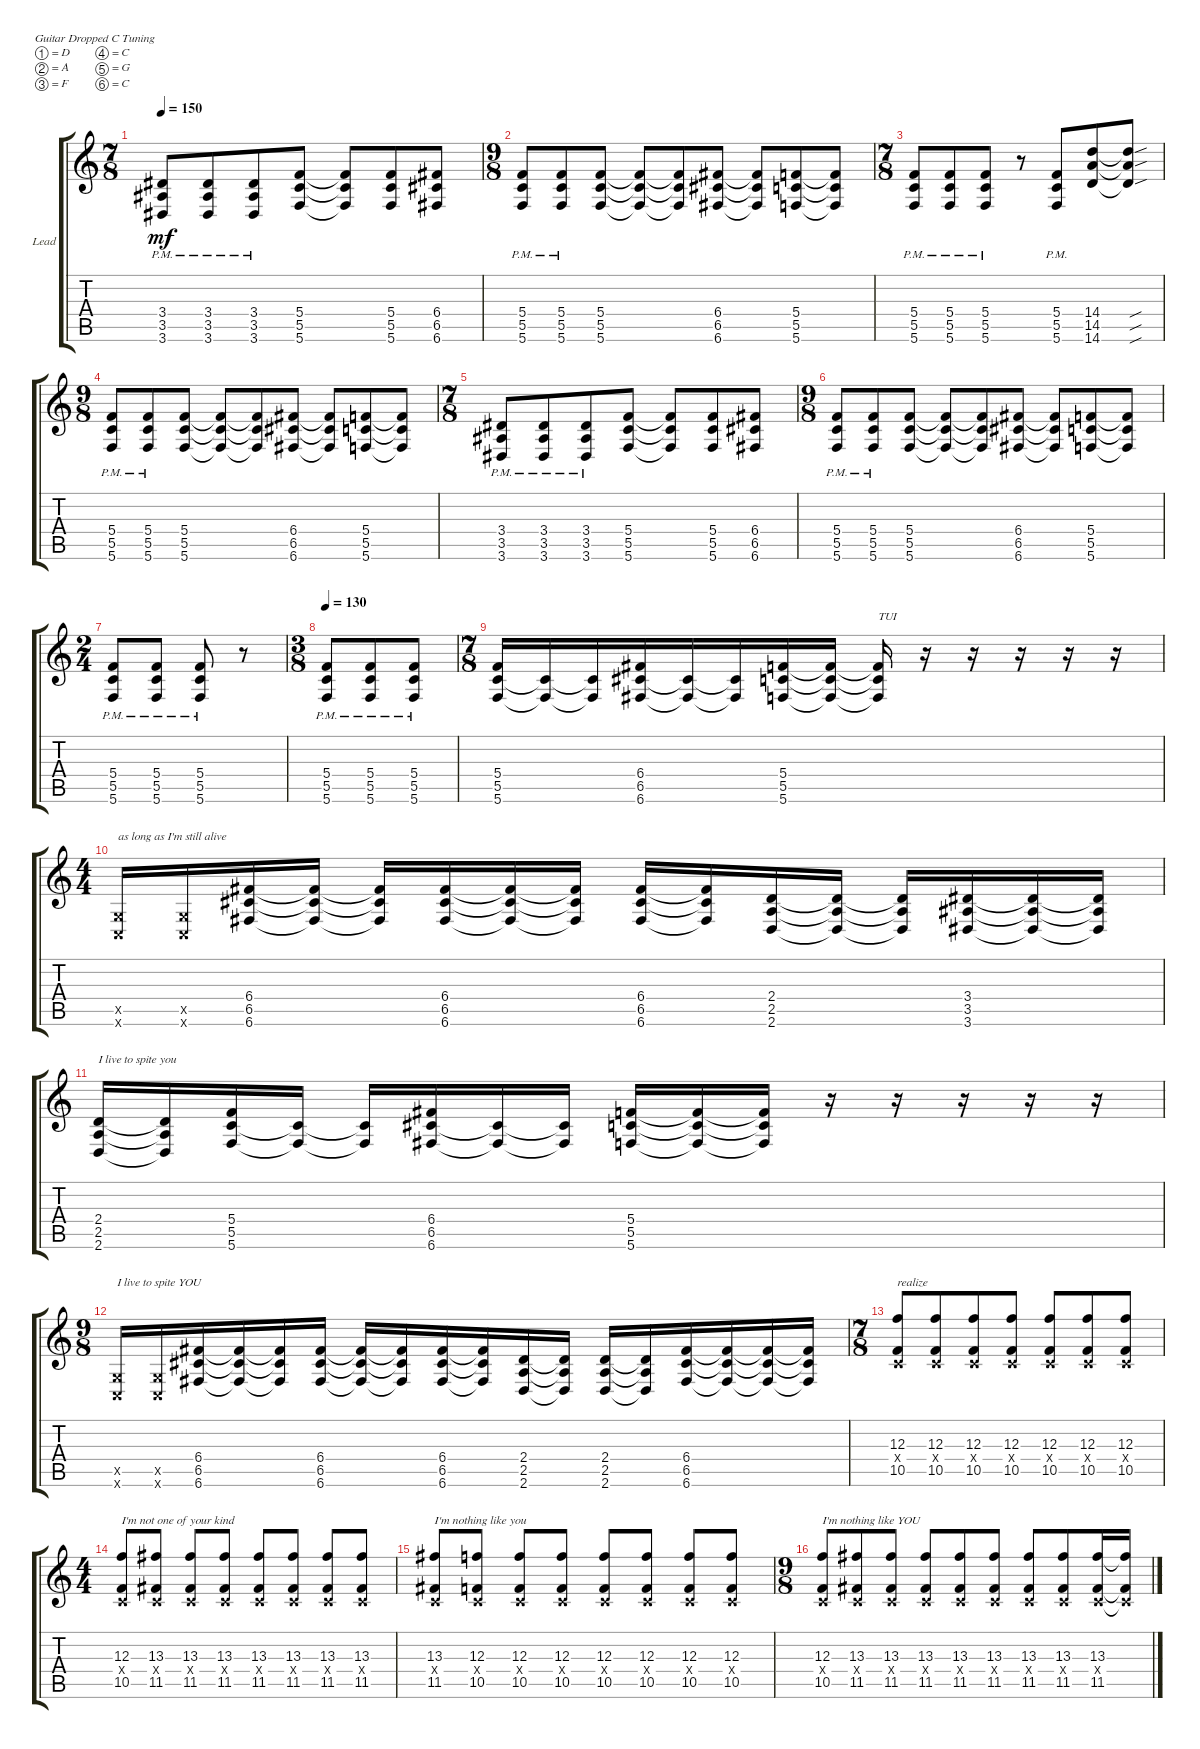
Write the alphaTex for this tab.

\defaultSystemsLayout 4
\bracketExtendMode groupsimilarinstruments
\firstSystemTrackNameOrientation horizontal
\otherSystemsTrackNameOrientation horizontal
\track ("Lead Guitar" "Lead") {instrument acousticguitarsteel}
\staff {score tabs}
\tuning (D4 A3 F3 C3 G2 C2)
\ts (7 8)
\tempo 150
\clef g2
\ks c
(3.6{pm} 3.5{pm} 3.4{pm}).8{dy mf} (3.4{pm} 3.5{pm} 3.6{pm}).8 (3.6{pm} 3.5{pm} 3.4{pm}).8 (5.6 5.5 5.4).8 (5.6{t} 5.5{t} 5.4{t}).8 (5.6 5.5 5.4).8 (6.4 6.5 6.6).8 |
\ts (9 8)
(5.6{pm} 5.5{pm} 5.4{pm}).8 (5.4{pm} 5.5{pm} 5.6{pm}).8 (5.6 5.5 5.4).8 (5.6{t} 5.5{t} 5.4{t}).8 (5.6{t} 5.5{t} 5.4{t}).8 (6.4 6.5 6.6).8 (6.6{t} 6.5{t} 6.4{t}).8 (5.6 5.5 5.4).8 (5.6{t} 5.5{t} 5.4{t}).8 |
\ts (7 8)
(5.6{pm} 5.5{pm} 5.4{pm}).8 (5.4{pm} 5.5{pm} 5.6{pm}).8 (5.6{pm} 5.5{pm} 5.4{pm}).8 r.8 (5.5{pm} 5.4{pm} 5.6{pm}).8 (14.6 14.5 14.4).8 (14.6{sou t} 14.5{sou t} 14.4{sou t}).8 |
\ts (9 8)
(5.6{pm} 5.5{pm} 5.4{pm}).8 (5.4{pm} 5.5{pm} 5.6{pm}).8 (5.6 5.5 5.4).8 (5.6{t} 5.5{t} 5.4{t}).8 (5.6{t} 5.5{t} 5.4{t}).8 (6.4 6.5 6.6).8 (6.6{t} 6.5{t} 6.4{t}).8 (5.6 5.5 5.4).8 (5.6{t} 5.5{t} 5.4{t}).8 |
\ts (7 8)
(3.6{pm} 3.5{pm} 3.4{pm}).8 (3.4{pm} 3.5{pm} 3.6{pm}).8 (3.6{pm} 3.5{pm} 3.4{pm}).8 (5.6 5.5 5.4).8 (5.6{t} 5.5{t} 5.4{t}).8 (5.6 5.5 5.4).8 (6.4 6.5 6.6).8 |
\ts (9 8)
(5.6{pm} 5.5{pm} 5.4{pm}).8 (5.4{pm} 5.5{pm} 5.6{pm}).8 (5.6 5.5 5.4).8 (5.6{t} 5.5{t} 5.4{t}).8 (5.6{t} 5.5{t} 5.4{t}).8 (6.4 6.5 6.6).8 (6.6{t} 6.5{t} 6.4{t}).8 (5.6 5.5 5.4).8 (5.6{t} 5.5{t} 5.4{t}).8 |
\ts (2 4)
(5.6{pm} 5.5{pm} 5.4{pm}).8 (5.4{pm} 5.5{pm} 5.6{pm}).8 (5.6{pm} 5.5{pm} 5.4{pm}).8 r.8 |
\ts (3 8)
\tempo 130
(5.5{pm} 5.4{pm} 5.6{pm}).8 (5.6{pm} 5.5{pm} 5.4{pm}).8 (5.6{pm} 5.5{pm} 5.4{pm}).8 |
\ts (7 8)
(5.6 5.5 5.4).16 (5.6{t} 5.5{t}).16 (5.5{t} 5.6{t}).16 (6.6 6.4 6.5).16 (6.6{t} 6.5{t}).16 (6.5{t} 6.6{t}).16 (5.6 5.5 5.4).16 (5.6{t} 5.5{t} 5.4{t}).16 (5.4{t} 5.5{t} 5.6{t}).16{txt "TUI"} r.16 r.16 r.16 r.16 r.16 |
\ts (4 4)
(0.6{x} 0.5{x}).16{txt "as long as I'm still alive"} (0.5{x} 0.6{x}).16 (6.6 6.5 6.4).16 (6.6{t} 6.5{t} 6.4{t}).16 (6.4{t} 6.5{t} 6.6{t}).16 (6.4 6.5 6.6).16 (6.6{t} 6.5{t} 6.4{t}).16 (6.4{t} 6.5{t} 6.6{t}).16 (6.6 6.5 6.4).16 (6.4{t} 6.5{t} 6.6{t}).16 (2.4 2.5 2.6).16 (2.6{t} 2.5{t} 2.4{t}).16 (2.4{t} 2.5{t} 2.6{t}).16 (3.6 3.5 3.4).16 (3.6{t} 3.5{t} 3.4{t}).16 (3.6{t} 3.5{t} 3.4{t}).16 |
(2.6 2.5 2.4).16{txt "I live to spite you"} (2.6{t} 2.5{t} 2.4{t}).16 (5.6 5.5 5.4).16 (5.6{t} 5.5{t}).16 (5.5{t} 5.6{t}).16 (6.6 6.4 6.5).16 (6.6{t} 6.5{t}).16 (6.5{t} 6.6{t}).16 (5.6 5.5 5.4).16 (5.6{t} 5.5{t} 5.4{t}).16 (5.4{t} 5.5{t} 5.6{t}).16 r.16 r.16 r.16 r.16 r.16 |
\ts (9 8)
(0.6{x} 0.5{x}).16{txt "I live to spite YOU"} (0.5{x} 0.6{x}).16 (6.6 6.5 6.4).16 (6.6{t} 6.5{t} 6.4{t}).16 (6.4{t} 6.5{t} 6.6{t}).16 (6.4 6.5 6.6).16 (6.6{t} 6.5{t} 6.4{t}).16 (6.4{t} 6.5{t} 6.6{t}).16 (6.6 6.5 6.4).16 (6.4{t} 6.5{t} 6.6{t}).16 (2.4 2.5 2.6).16 (2.6{t} 2.5{t} 2.4{t}).16 (2.4 2.5 2.6).16 (2.4{t} 2.5{t} 2.6{t}).16 (6.6 6.5 6.4).16 (6.6{t} 6.5{t} 6.4{t}).16 (6.6{t} 6.5{t} 6.4{t}).16 (6.4{t} 6.5{t} 6.6{t}).16 |
\ts (7 8)
(10.5 12.3 0.4{x}).8{txt "realize"} (10.5 12.3 0.4{x}).8 (10.5 12.3 0.4{x}).8 (10.5 12.3 0.4{x}).8 (10.5 12.3 0.4{x}).8 (10.5 12.3 0.4{x}).8 (10.5 12.3 0.4{x}).8 |
\ts (4 4)
(10.5 12.3 0.4{x}).8{txt "I'm not one of your kind"} (11.5 0.4{x} 13.3).8 (11.5 0.4{x} 13.3).8 (13.3 0.4{x} 11.5).8 (11.5 0.4{x} 13.3).8 (13.3 0.4{x} 11.5).8 (11.5 0.4{x} 13.3).8 (13.3 0.4{x} 11.5).8 |
(11.5 0.4{x} 13.3).8{txt "I'm nothing like you"} (10.5 12.3 0.4{x}).8 (10.5 12.3 0.4{x}).8 (10.5 12.3 0.4{x}).8 (10.5 12.3 0.4{x}).8 (10.5 12.3 0.4{x}).8 (10.5 12.3 0.4{x}).8 (10.5 0.4{x} 12.3).8 |
\ts (9 8)
(10.5 0.4{x} 12.3).8{txt "I'm nothing like YOU"} (13.3 11.5 0.4{x}).8 (13.3 11.5 0.4{x}).8 (13.3 11.5 0.4{x}).8 (13.3 11.5 0.4{x}).8 (13.3 11.5 0.4{x}).8 (13.3 11.5 0.4{x}).8 (13.3 11.5 0.4{x}).8 (13.3 11.5 0.4{x}).16 (11.5{t} 0.4{x t} 13.3{t}).16
